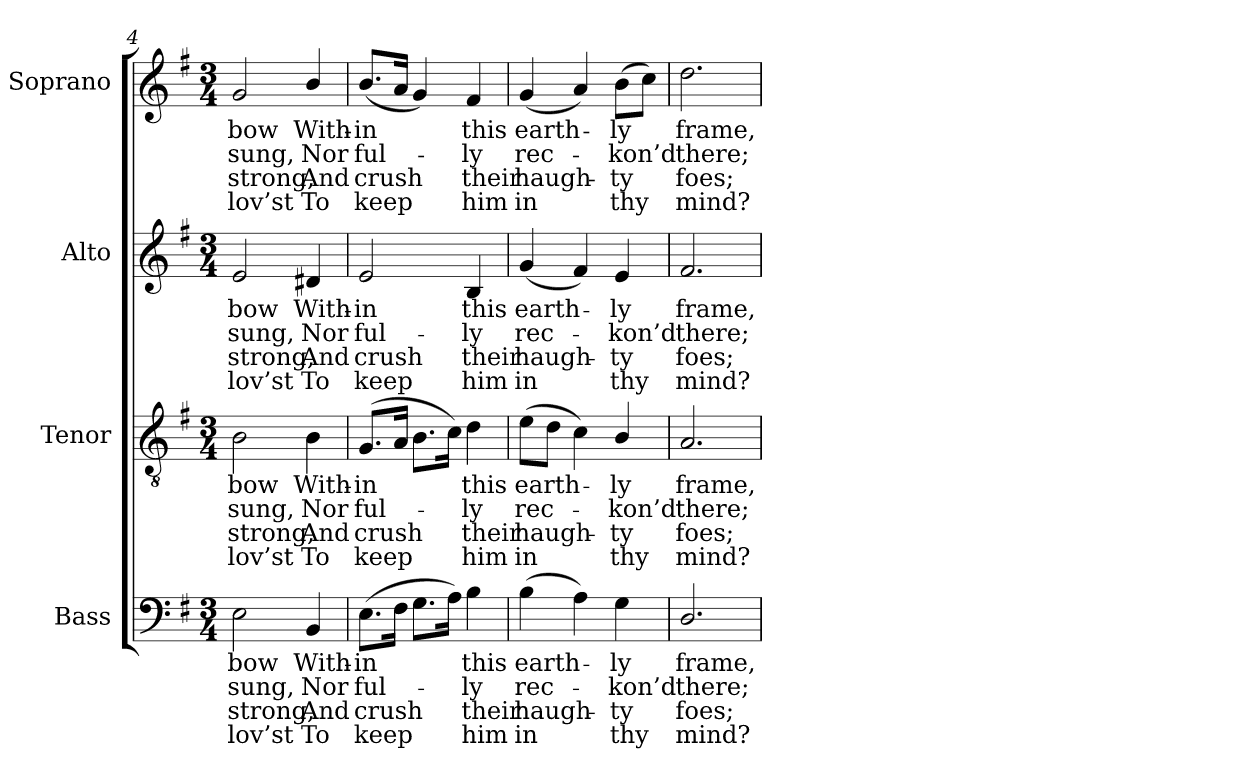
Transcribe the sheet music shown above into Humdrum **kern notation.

**kern	**text	**text	**text	**text	**kern	**text	**text	**text	**text	**kern	**text	**text	**text	**text	**kern	**text	**text	**text	**text
*part4	*part4	*part4	*part4	*part4	*part3	*part3	*part3	*part3	*part3	*part2	*part2	*part2	*part2	*part2	*part1	*part1	*part1	*part1	*part1
*staff4	*staff4	*staff4	*staff4	*staff4	*staff3	*staff3	*staff3	*staff3	*staff3	*staff2	*staff2	*staff2	*staff2	*staff2	*staff1	*staff1	*staff1	*staff1	*staff1
*I"Bass	*	*	*	*	*I"Tenor	*	*	*	*	*I"Alto	*	*	*	*	*I"Soprano	*	*	*	*
*I'B.	*	*	*	*	*I'T.	*	*	*	*	*I'A.	*	*	*	*	*I'S.	*	*	*	*
*clefF4	*	*	*	*	*clefGv2	*	*	*	*	*clefG2	*	*	*	*	*clefG2	*	*	*	*
*	*	*	*	*	*ITrd7c12	*	*	*	*	*	*	*	*	*	*	*	*	*	*
*k[f#]	*	*	*	*	*k[f#]	*	*	*	*	*k[f#]	*	*	*	*	*k[f#]	*	*	*	*
*e:	*	*	*	*	*e:	*	*	*	*	*e:	*	*	*	*	*e:	*	*	*	*
*M3/4	*	*	*	*	*M3/4	*	*	*	*	*M3/4	*	*	*	*	*M3/4	*	*	*	*
=4	=4	=4	=4	=4	=4	=4	=4	=4	=4	=4	=4	=4	=4	=4	=4	=4	=4	=4	=4
!	!LO:LY:b:color=#000000	!LO:LY:b:color=#000000	!LO:LY:b:color=#000000	!LO:LY:b:color=#000000	!	!	!	!	!	!	!	!	!	!	!	!	!	!	!
!	!	!	!	!	!	!LO:LY:b:color=#000000	!LO:LY:b:color=#000000	!LO:LY:b:color=#000000	!LO:LY:b:color=#000000	!	!	!	!	!	!	!	!	!	!
!	!	!	!	!	!	!	!	!	!	!	!LO:LY:b:color=#000000	!LO:LY:b:color=#000000	!LO:LY:b:color=#000000	!LO:LY:b:color=#000000	!	!	!	!	!
!	!	!	!	!	!	!	!	!	!	!	!	!	!	!	!	!LO:LY:b:color=#000000	!LO:LY:b:color=#000000	!LO:LY:b:color=#000000	!LO:LY:b:color=#000000
2Ei\	bow	sung,	strong,	lov’st	2BBi\	bow	sung,	strong,	lov’st	2ei/	bow	sung,	strong,	lov’st	2gi/	bow	sung,	strong,	lov’st
!	!LO:LY:b:color=#000000	!LO:LY:b:color=#000000	!LO:LY:b:color=#000000	!LO:LY:b:color=#000000	!	!	!	!	!	!	!	!	!	!	!	!	!	!	!
!	!	!	!	!	!	!LO:LY:b:color=#000000	!LO:LY:b:color=#000000	!LO:LY:b:color=#000000	!LO:LY:b:color=#000000	!	!	!	!	!	!	!	!	!	!
!	!	!	!	!	!	!	!	!	!	!	!LO:LY:b:color=#000000	!LO:LY:b:color=#000000	!LO:LY:b:color=#000000	!LO:LY:b:color=#000000	!	!	!	!	!
!	!	!	!	!	!	!	!	!	!	!	!	!	!	!	!	!LO:LY:b:color=#000000	!LO:LY:b:color=#000000	!LO:LY:b:color=#000000	!LO:LY:b:color=#000000
4BBi/	With-	Nor	And	To	4BBi\	With-	Nor	And	To	4d#Xi/	With-	Nor	And	To	4bi/	With-	Nor	And	To
=5	=5	=5	=5	=5	=5	=5	=5	=5	=5	=5	=5	=5	=5	=5	=5	=5	=5	=5	=5
!	!LO:LY:b:color=#000000	!LO:LY:b:color=#000000	!LO:LY:b:color=#000000	!LO:LY:b:color=#000000	!	!	!	!	!	!	!	!	!	!	!	!	!	!	!
!	!	!	!	!	!	!LO:LY:b:color=#000000	!LO:LY:b:color=#000000	!LO:LY:b:color=#000000	!LO:LY:b:color=#000000	!	!	!	!	!	!	!	!	!	!
!	!	!	!	!	!	!	!	!	!	!	!LO:LY:b:color=#000000	!LO:LY:b:color=#000000	!LO:LY:b:color=#000000	!LO:LY:b:color=#000000	!	!	!	!	!
!	!	!	!	!	!	!	!	!	!	!	!	!	!	!	!	!LO:LY:b:color=#000000	!LO:LY:b:color=#000000	!LO:LY:b:color=#000000	!LO:LY:b:color=#000000
(8.Ei\L	-in	ful-	crush	keep	(8.GGi/L	-in	ful-	crush	keep	2ei/	-in	ful-	crush	keep	(8.bi/L	-in	ful-	crush	keep
16F#i\Jk	.	.	.	.	16AAi/Jk	.	.	.	.	.	.	.	.	.	16ai/Jk	.	.	.	.
8.Gi\L	.	.	.	.	8.BBi\L	.	.	.	.	.	.	.	.	.	4gi/)	.	.	.	.
16Ai\Jk)	.	.	.	.	16Ci\Jk)	.	.	.	.	.	.	.	.	.	.	.	.	.	.
!	!LO:LY:b:color=#000000	!LO:LY:b:color=#000000	!LO:LY:b:color=#000000	!LO:LY:b:color=#000000	!	!	!	!	!	!	!	!	!	!	!	!	!	!	!
!	!	!	!	!	!	!LO:LY:b:color=#000000	!LO:LY:b:color=#000000	!LO:LY:b:color=#000000	!LO:LY:b:color=#000000	!	!	!	!	!	!	!	!	!	!
!	!	!	!	!	!	!	!	!	!	!	!LO:LY:b:color=#000000	!LO:LY:b:color=#000000	!LO:LY:b:color=#000000	!LO:LY:b:color=#000000	!	!	!	!	!
!	!	!	!	!	!	!	!	!	!	!	!	!	!	!	!	!LO:LY:b:color=#000000	!LO:LY:b:color=#000000	!LO:LY:b:color=#000000	!LO:LY:b:color=#000000
4Bi\	this	-ly	their	him	4Di\	this	-ly	their	him	4Bi/	this	-ly	their	him	4f#i/	this	-ly	their	him
=6	=6	=6	=6	=6	=6	=6	=6	=6	=6	=6	=6	=6	=6	=6	=6	=6	=6	=6	=6
!	!LO:LY:b:color=#000000	!LO:LY:b:color=#000000	!LO:LY:b:color=#000000	!LO:LY:b:color=#000000	!	!	!	!	!	!	!	!	!	!	!	!	!	!	!
!	!	!	!	!	!	!LO:LY:b:color=#000000	!LO:LY:b:color=#000000	!LO:LY:b:color=#000000	!LO:LY:b:color=#000000	!	!	!	!	!	!	!	!	!	!
!	!	!	!	!	!	!	!	!	!	!	!LO:LY:b:color=#000000	!LO:LY:b:color=#000000	!LO:LY:b:color=#000000	!LO:LY:b:color=#000000	!	!	!	!	!
!	!	!	!	!	!	!	!	!	!	!	!	!	!	!	!	!LO:LY:b:color=#000000	!LO:LY:b:color=#000000	!LO:LY:b:color=#000000	!LO:LY:b:color=#000000
(4Bi\	earth-	rec-	haugh-	-in	(8Ei\L	earth-	rec-	haugh-	-in	(4gi/	earth-	rec-	haugh-	-in	(4gi/	earth-	rec-	haugh-	-in
.	.	.	.	.	8Di\J	.	.	.	.	.	.	.	.	.	.	.	.	.	.
4Ai\)	.	.	.	.	4Ci\)	.	.	.	.	4f#i/)	.	.	.	.	4ai/)	.	.	.	.
!	!LO:LY:b:color=#000000	!LO:LY:b:color=#000000	!LO:LY:b:color=#000000	!LO:LY:b:color=#000000	!	!	!	!	!	!	!	!	!	!	!	!	!	!	!
!	!	!	!	!	!	!LO:LY:b:color=#000000	!LO:LY:b:color=#000000	!LO:LY:b:color=#000000	!LO:LY:b:color=#000000	!	!	!	!	!	!	!	!	!	!
!	!	!	!	!	!	!	!	!	!	!	!LO:LY:b:color=#000000	!LO:LY:b:color=#000000	!LO:LY:b:color=#000000	!LO:LY:b:color=#000000	!	!	!	!	!
!	!	!	!	!	!	!	!	!	!	!	!	!	!	!	!	!LO:LY:b:color=#000000	!LO:LY:b:color=#000000	!LO:LY:b:color=#000000	!LO:LY:b:color=#000000
4Gi\	-ly	-kon’d	ty	thy	4BBi/	-ly	-kon’d	ty	thy	4ei/	-ly	-kon’d	ty	thy	(8bi\L	-ly	-kon’d	ty	thy
.	.	.	.	.	.	.	.	.	.	.	.	.	.	.	8cci\J)	.	.	.	.
=7	=7	=7	=7	=7	=7	=7	=7	=7	=7	=7	=7	=7	=7	=7	=7	=7	=7	=7	=7
!	!LO:LY:b:color=#000000	!LO:LY:b:color=#000000	!LO:LY:b:color=#000000	!LO:LY:b:color=#000000	!	!	!	!	!	!	!	!	!	!	!	!	!	!	!
!	!	!	!	!	!	!LO:LY:b:color=#000000	!LO:LY:b:color=#000000	!LO:LY:b:color=#000000	!LO:LY:b:color=#000000	!	!	!	!	!	!	!	!	!	!
!	!	!	!	!	!	!	!	!	!	!	!LO:LY:b:color=#000000	!LO:LY:b:color=#000000	!LO:LY:b:color=#000000	!LO:LY:b:color=#000000	!	!	!	!	!
!	!	!	!	!	!	!	!	!	!	!	!	!	!	!	!	!LO:LY:b:color=#000000	!LO:LY:b:color=#000000	!LO:LY:b:color=#000000	!LO:LY:b:color=#000000
2.Di/	frame,	there;	foes;	mind?	2.AAi/	frame,	there;	foes;	mind?	2.f#i/	frame,	there;	foes;	mind?	2.ddi\	frame,	there;	foes;	mind?
=	=	=	=	=	=	=	=	=	=	=	=	=	=	=	=	=	=	=	=
*-	*-	*-	*-	*-	*-	*-	*-	*-	*-	*-	*-	*-	*-	*-	*-	*-	*-	*-	*-
